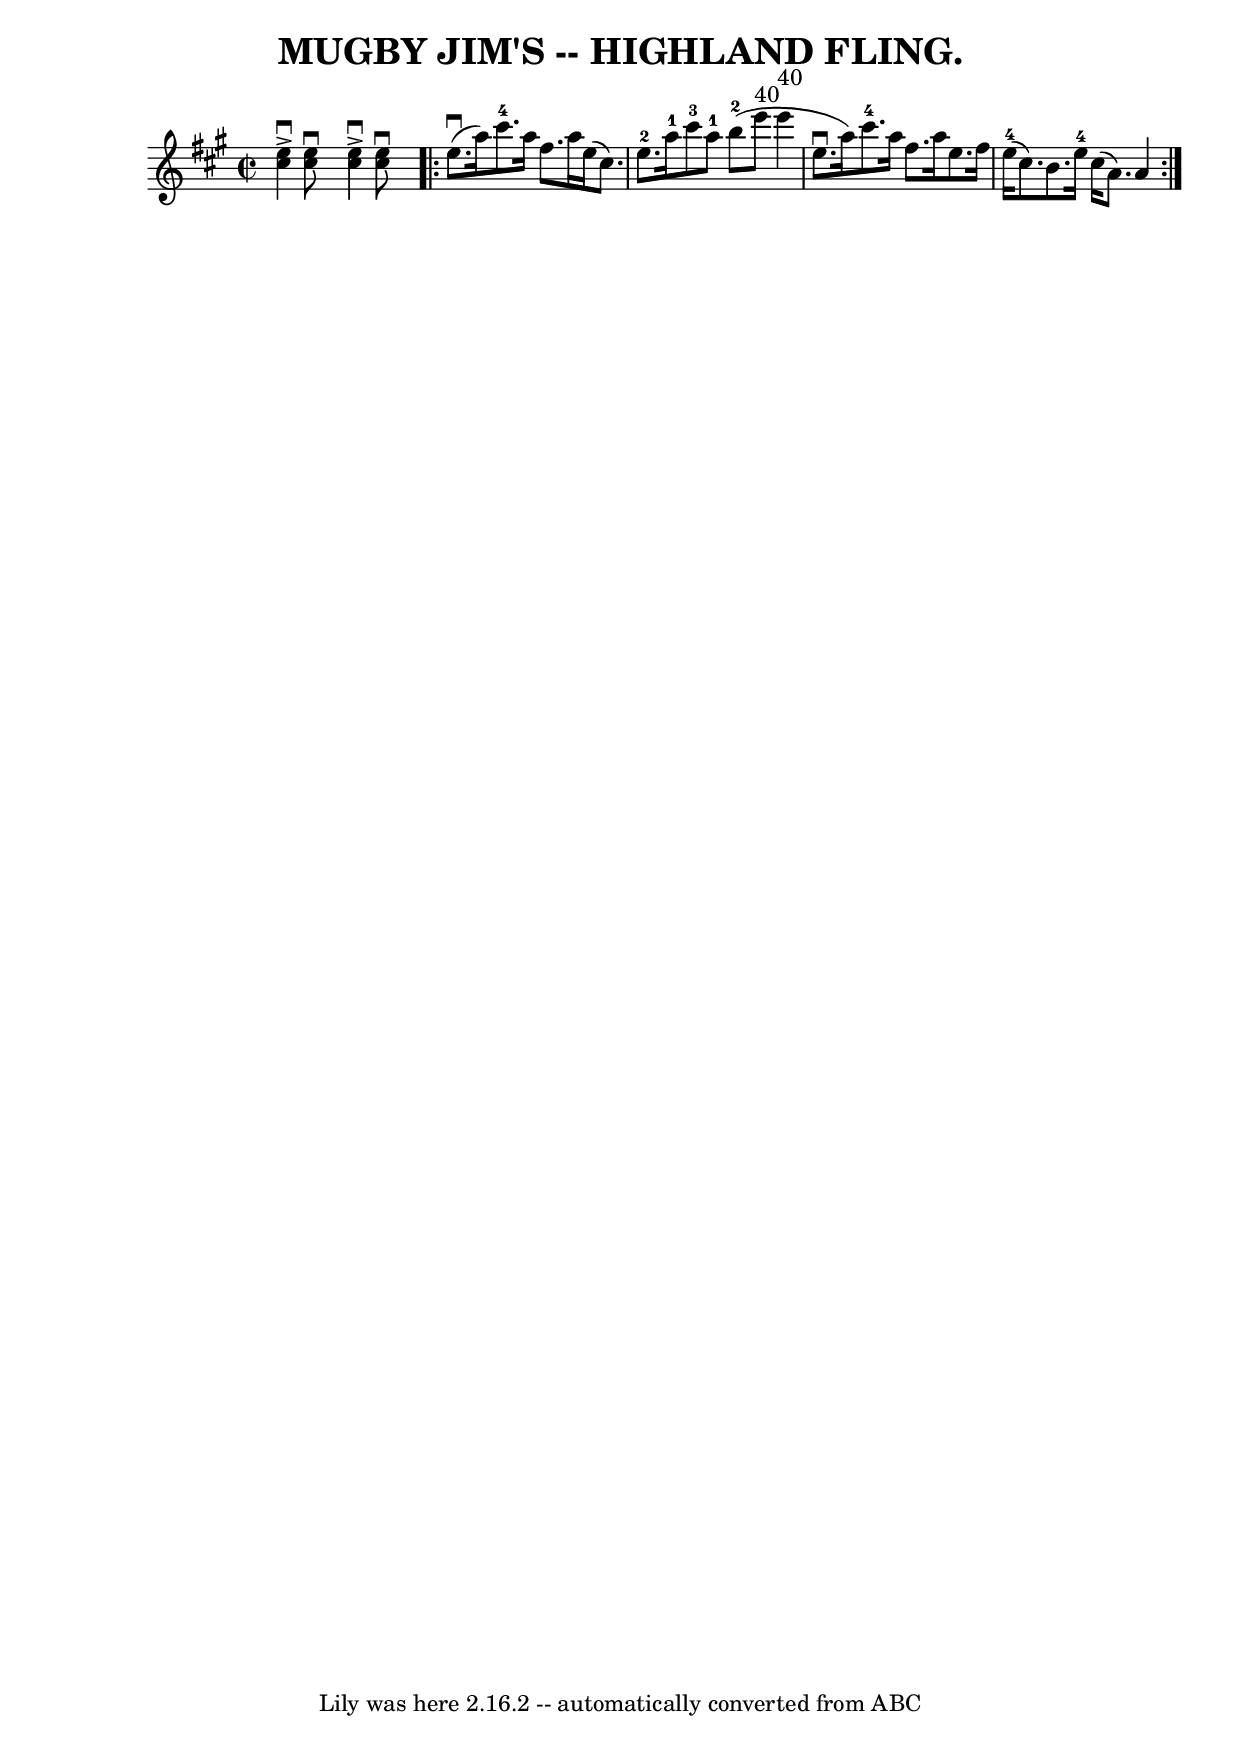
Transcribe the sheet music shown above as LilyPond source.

\version "2.7.40"
\include "Mammoth.ily"
\header {
	%% book = "Ryan's Mammoth Collection of Fiddle Tunes"
	crossRefNumber = "1"
	footnotes = ""
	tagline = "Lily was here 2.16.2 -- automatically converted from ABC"
	title = "MUGBY JIM'S -- HIGHLAND FLING."
}
voicedefault =  {


\override Staff.TimeSignature #'style = #'C
 \time 2/2 \key a \major   << cis''4^\accent^\downbow e''4   >> <<   
cis''8^\downbow e''4   >>     << cis''4^\accent^\downbow e''4   >> <<   
cis''8^\downbow e''4   >>     \repeat volta 2 { e''8. (^\downbow a''16 
) cis'''8.-4 a''16 fis''8. a''16 e''16 (cis''8.)   
|
 e''8.-2 a''16-1 cis'''8-3 a''8-1 b''8-2(
 e'''8^"40" e'''4^"40"   |
 e''8. (^\downbow a''16)   
cis'''8.-4 a''16 fis''8. a''16 e''8. fis''16    |
     
e''16-4(cis''8.) b'8. e''16-4 cis''16 (a'8.) a'4    
}   
}

\score{
    <<

	\context Staff="default"
	{
	    \voicedefault 
	}

    >>
	\layout {
	}
	\midi {}
}
